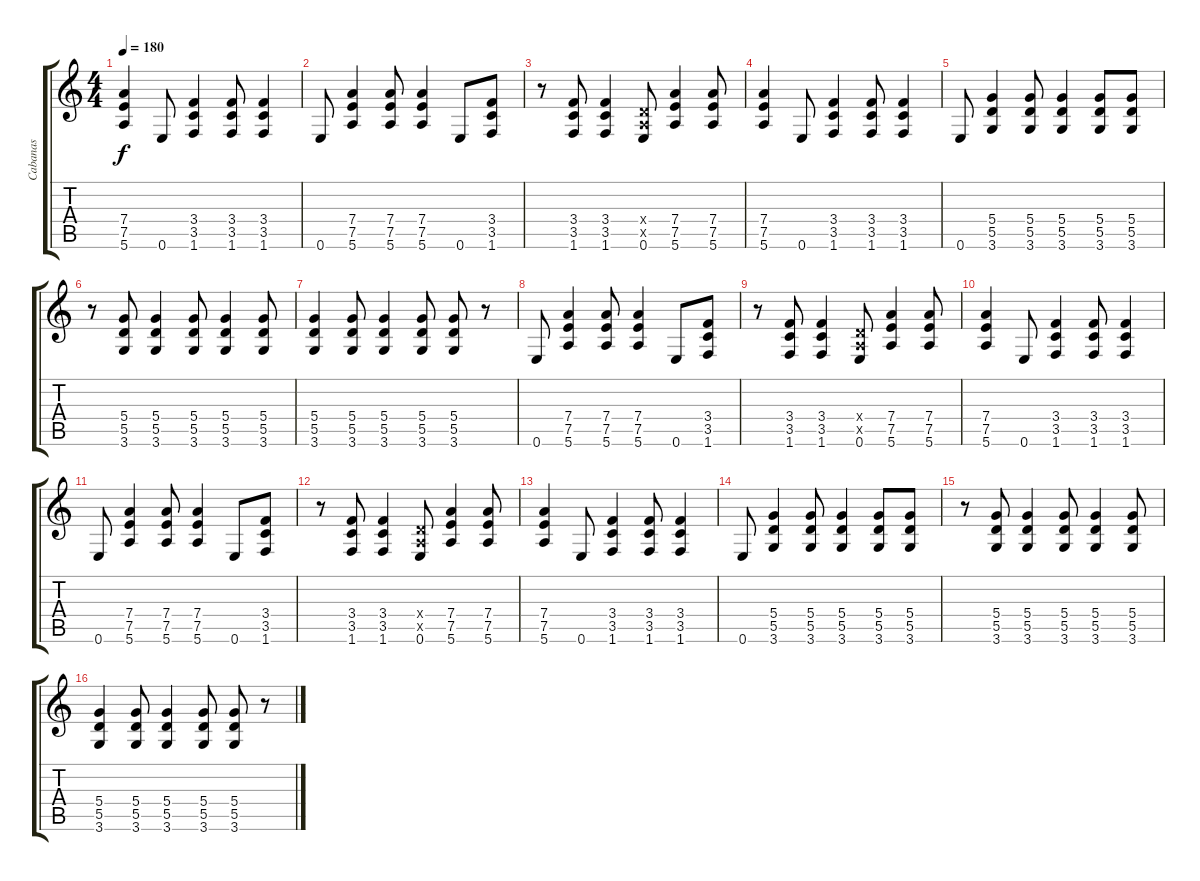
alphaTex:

\track ("Cabanas" "Cabanas") {instrument acousticguitarsteel}
\staff {score tabs}
\tuning (E4 B3 G3 D3 A2 E2) {hide}
\ts (4 4)
\tempo 180
\clef g2
\ks c
(7.4 7.5 5.6).4{dy f} 0.6.8 (3.4 3.5 1.6).4 (3.4 3.5 1.6).8 (3.4 3.5 1.6).4 |
0.6.8 (7.4 7.5 5.6).4 (7.4 7.5 5.6).8 (7.4 7.5 5.6).4 0.6.8 (3.4 3.5 1.6).8 |
r.8 (3.4 3.5 1.6).8 (3.4 3.5 1.6).4 (0.4{x} 0.5{x} 0.6).8 (7.4 7.5 5.6).4 (7.4 7.5 5.6).8 |
(7.4 7.5 5.6).4 0.6.8 (3.4 3.5 1.6).4 (3.4 3.5 1.6).8 (3.4 3.5 1.6).4 |
0.6.8 (5.4 5.5 3.6).4 (5.4 5.5 3.6).8 (5.4 5.5 3.6).4 (5.4 5.5 3.6).8 (5.4 5.5 3.6).8 |
r.8 (5.4 5.5 3.6).8 (5.4 5.5 3.6).4 (5.4 5.5 3.6).8 (5.4 5.5 3.6).4 (5.4 5.5 3.6).8 |
(5.4 5.5 3.6).4 (5.4 5.5 3.6).8 (5.4 5.5 3.6).4 (5.4 5.5 3.6).8 (5.4 5.5 3.6).8 r.8 |
0.6.8 (7.4 7.5 5.6).4 (7.4 7.5 5.6).8 (7.4 7.5 5.6).4 0.6.8 (3.4 3.5 1.6).8 |
r.8 (3.4 3.5 1.6).8 (3.4 3.5 1.6).4 (0.4{x} 0.5{x} 0.6).8 (7.4 7.5 5.6).4 (7.4 7.5 5.6).8 |
(7.4 7.5 5.6).4 0.6.8 (3.4 3.5 1.6).4 (3.4 3.5 1.6).8 (3.4 3.5 1.6).4 |
0.6.8 (7.4 7.5 5.6).4 (7.4 7.5 5.6).8 (7.4 7.5 5.6).4 0.6.8 (3.4 3.5 1.6).8 |
r.8 (3.4 3.5 1.6).8 (3.4 3.5 1.6).4 (0.4{x} 0.5{x} 0.6).8 (7.4 7.5 5.6).4 (7.4 7.5 5.6).8 |
(7.4 7.5 5.6).4 0.6.8 (3.4 3.5 1.6).4 (3.4 3.5 1.6).8 (3.4 3.5 1.6).4 |
0.6.8 (5.4 5.5 3.6).4 (5.4 5.5 3.6).8 (5.4 5.5 3.6).4 (5.4 5.5 3.6).8 (5.4 5.5 3.6).8 |
r.8 (5.4 5.5 3.6).8 (5.4 5.5 3.6).4 (5.4 5.5 3.6).8 (5.4 5.5 3.6).4 (5.4 5.5 3.6).8 |
(5.4 5.5 3.6).4 (5.4 5.5 3.6).8 (5.4 5.5 3.6).4 (5.4 5.5 3.6).8 (5.4 5.5 3.6).8 r.8
